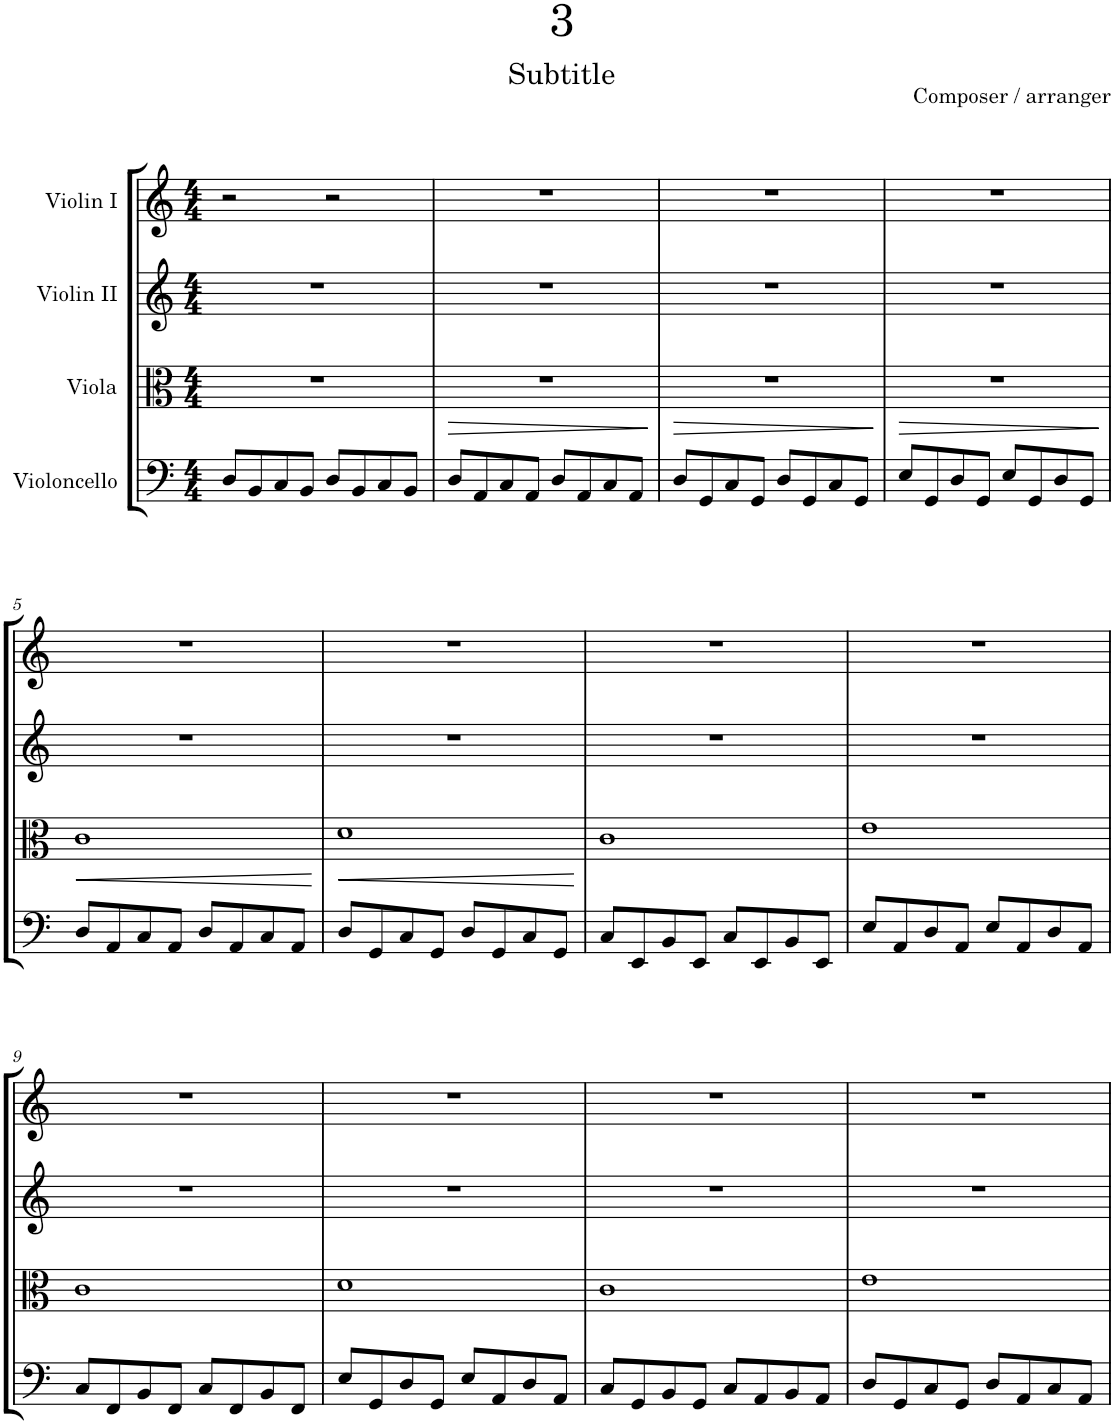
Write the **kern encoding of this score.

**kern	**kern	**dynam	**kern	**kern
*part4	*part3	*part3	*part2	*part1
*staff4	*staff3	*staff3	*staff2	*staff1
*I"Violoncello	*I"Viola	*	*I"Violin II	*I"Violin I
*I'Vc	*I'Vla	*	*I'Vln	*I'Vln
*clefF4	*clefC3	*	*clefG2	*clefG2
*k[]	*k[]	*	*k[]	*k[]
*M4/4	*M4/4	*	*M4/4	*M4/4
=1	=1	=1	=1	=1
8D/L	1r	.	1r	2r
8BB/	.	.	.	.
8C/	.	.	.	.
8BB/J	.	.	.	.
8D/L	.	.	.	2r
8BB/	.	.	.	.
8C/	.	.	.	.
8BB/J	.	.	.	.
=2	=2	=2	=2	=2
!	!	!LO:HP:b	!	!
8D/L	1r	>	1r	1r
8AA/	.	.	.	.
8C/	.	.	.	.
8AA/J	.	.	.	.
8D/L	.	.	.	.
8AA/	.	.	.	.
8C/	.	.	.	.
8AA/J	.	.	.	.
.	.	]	.	.
=3	=3	=3	=3	=3
!	!	!LO:HP:b	!	!
8D/L	1r	>	1r	1r
8GG/	.	.	.	.
8C/	.	.	.	.
8GG/J	.	.	.	.
8D/L	.	.	.	.
8GG/	.	.	.	.
8C/	.	.	.	.
8GG/J	.	.	.	.
.	.	]	.	.
=4	=4	=4	=4	=4
!	!	!LO:HP:b	!	!
8E/L	1r	>	1r	1r
8GG/	.	.	.	.
8D/	.	.	.	.
8GG/J	.	.	.	.
8E/L	.	.	.	.
8GG/	.	.	.	.
8D/	.	.	.	.
8GG/J	.	.	.	.
.	.	]	.	.
!!LO:LB:g=z
=5	=5	=5	=5	=5
!	!	!LO:HP:b	!	!
8D/L	1c	<	1r	1r
8AA/	.	.	.	.
8C/	.	.	.	.
8AA/J	.	.	.	.
8D/L	.	.	.	.
8AA/	.	.	.	.
8C/	.	.	.	.
8AA/J	.	.	.	.
.	.	[	.	.
=6	=6	=6	=6	=6
!	!	!LO:HP:b	!	!
8D/L	1d	<	1r	1r
8GG/	.	.	.	.
8C/	.	.	.	.
8GG/J	.	.	.	.
8D/L	.	.	.	.
8GG/	.	.	.	.
8C/	.	.	.	.
8GG/J	.	.	.	.
.	.	[	.	.
=7	=7	=7	=7	=7
8C/L	1c	.	1r	1r
8EE/	.	.	.	.
8BB/	.	.	.	.
8EE/J	.	.	.	.
8C/L	.	.	.	.
8EE/	.	.	.	.
8BB/	.	.	.	.
8EE/J	.	.	.	.
=8	=8	=8	=8	=8
8E/L	1e	.	1r	1r
8AA/	.	.	.	.
8D/	.	.	.	.
8AA/J	.	.	.	.
8E/L	.	.	.	.
8AA/	.	.	.	.
8D/	.	.	.	.
8AA/J	.	.	.	.
!!LO:LB:g=z
=9	=9	=9	=9	=9
8C/L	1c	.	1r	1r
8FF/	.	.	.	.
8BB/	.	.	.	.
8FF/J	.	.	.	.
8C/L	.	.	.	.
8FF/	.	.	.	.
8BB/	.	.	.	.
8FF/J	.	.	.	.
=10	=10	=10	=10	=10
8E/L	1d	.	1r	1r
8GG/	.	.	.	.
8D/	.	.	.	.
8GG/J	.	.	.	.
8E/L	.	.	.	.
8AA/	.	.	.	.
8D/	.	.	.	.
8AA/J	.	.	.	.
=11	=11	=11	=11	=11
8C/L	1c	.	1r	1r
8GG/	.	.	.	.
8BB/	.	.	.	.
8GG/J	.	.	.	.
8C/L	.	.	.	.
8AA/	.	.	.	.
8BB/	.	.	.	.
8AA/J	.	.	.	.
=12	=12	=12	=12	=12
8D/L	1e	.	1r	1r
8GG/	.	.	.	.
8C/	.	.	.	.
8GG/J	.	.	.	.
8D/L	.	.	.	.
8AA/	.	.	.	.
8C/	.	.	.	.
8AA/J	.	.	.	.
=	=	=	=	=
*-	*-	*-	*-	*-
